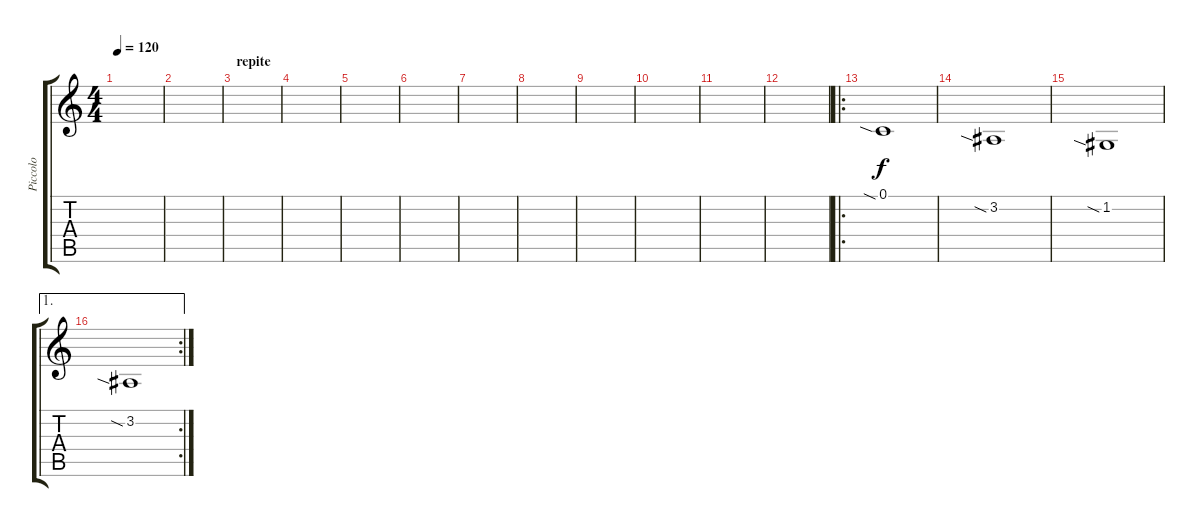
\track ("Piccolo" "Piccolo") {instrument piccolo}
\staff {score tabs}
\tuning (C4 G3 Eb3 Bb2 F2 C2) {hide}
\ts (4 4)
\tempo 120
\clef g2
\ks c
|
|
\section ("" "repite")
|
|
|
|
|
|
|
|
|
|
\ro
0.1{sia}.1 |
3.2{sia}.1 |
1.2{sia}.1 |
\ae 1
\rc 2
3.2{sia}.1
